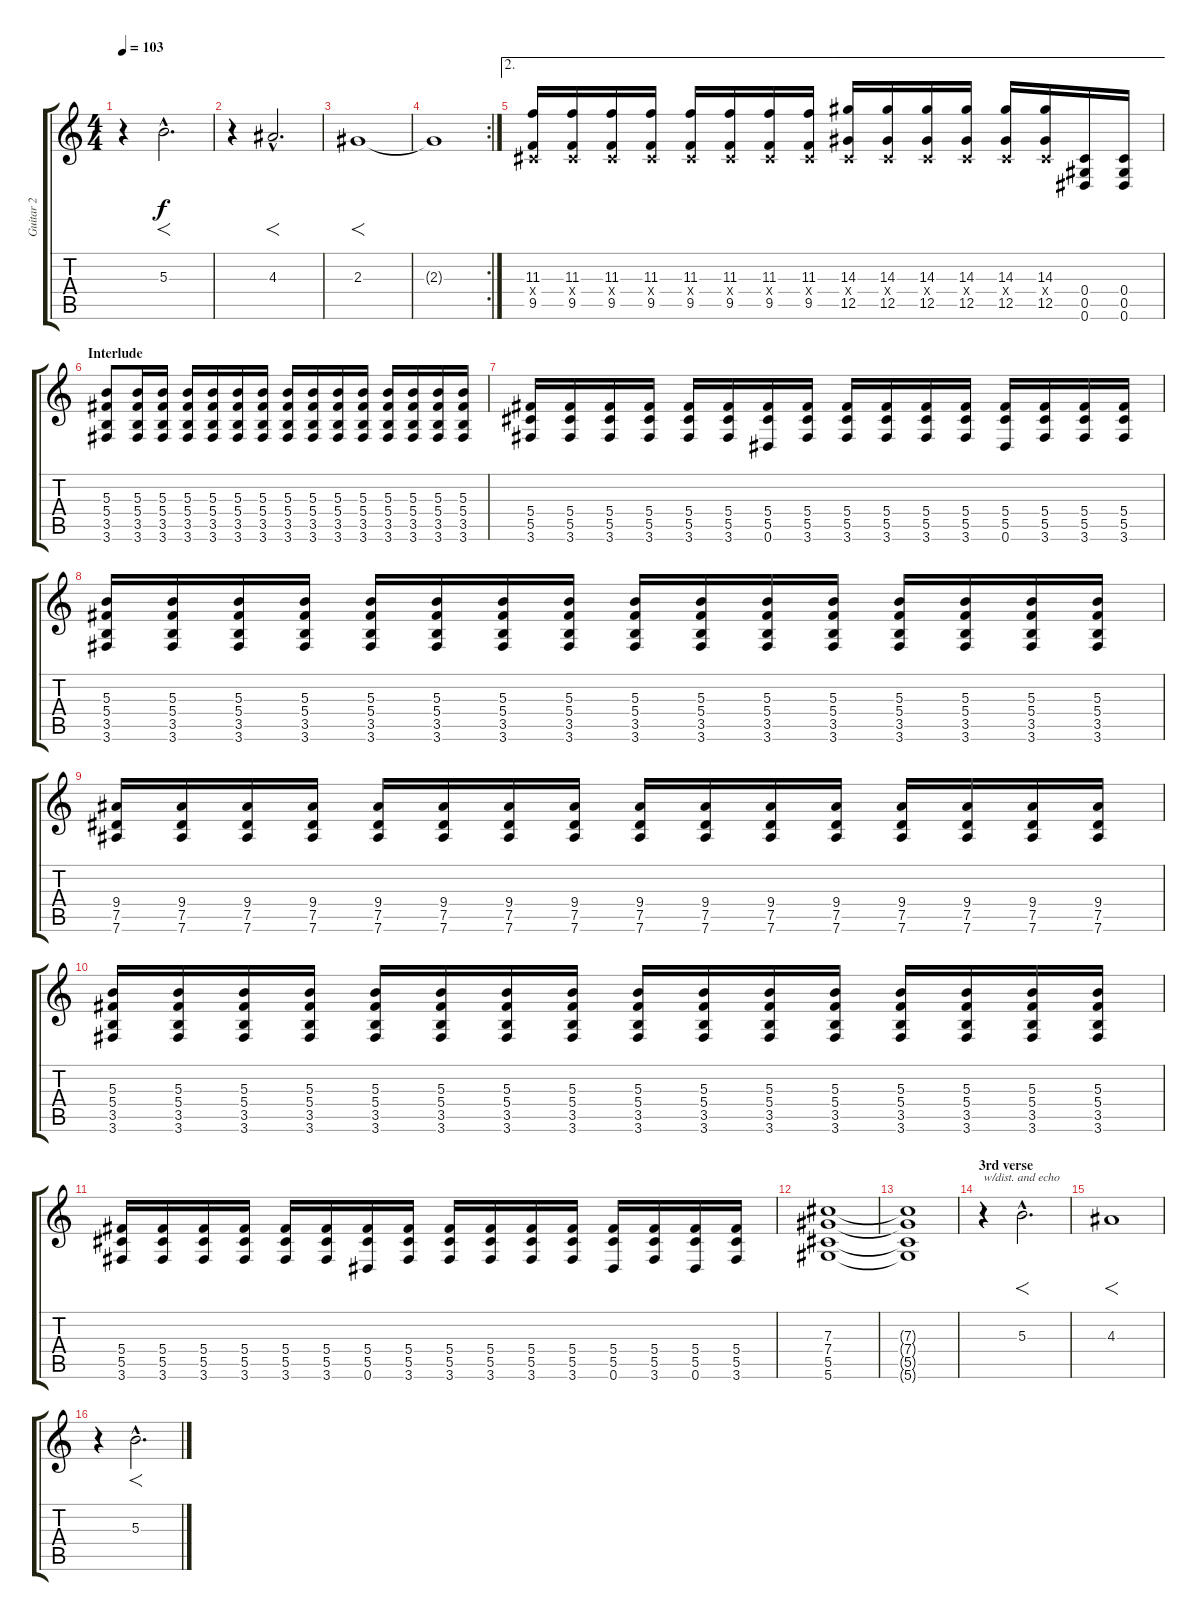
\track ("Guitar 2" "Guitar 2") {instrument distortionguitar}
\staff {score tabs}
\tuning (Eb4 Bb3 Gb3 Db3 Ab2 Eb2) {hide}
\ts (4 4)
\tempo 103
\clef g2
\ks c
r.4{dy f} 5.3{hac}.2{f d} |
r.4 4.3{hac}.2{f d} |
2.3.1{f} |
\rc 2
2.3{t}.1 |
\ae 2
(11.3 0.4{x} 9.5).16 (11.3 0.4{x} 9.5).16 (11.3 0.4{x} 9.5).16 (11.3 0.4{x} 9.5).16 (11.3 0.4{x} 9.5).16 (11.3 0.4{x} 9.5).16 (11.3 0.4{x} 9.5).16 (11.3 0.4{x} 9.5).16 (14.3 0.4{x} 12.5).16 (14.3 0.4{x} 12.5).16 (14.3 0.4{x} 12.5).16 (14.3 0.4{x} 12.5).16 (14.3 0.4{x} 12.5).16 (14.3 0.4{x} 12.5).16 (0.4 0.5 0.6).16 (0.4 0.5 0.6).16 |
\section ("" "Interlude")
(5.3 5.4 3.5 3.6).8 (5.3 5.4 3.5 3.6).16 (5.3 5.4 3.5 3.6).16 (5.3 5.4 3.5 3.6).16 (5.3 5.4 3.5 3.6).16 (5.3 5.4 3.5 3.6).16 (5.3 5.4 3.5 3.6).16 (5.3 5.4 3.5 3.6).16 (5.3 5.4 3.5 3.6).16 (5.3 5.4 3.5 3.6).16 (5.3 5.4 3.5 3.6).16 (5.3 5.4 3.5 3.6).16 (5.3 5.4 3.5 3.6).16 (5.3 5.4 3.5 3.6).16 (5.3 5.4 3.5 3.6).16 |
(5.4 5.5 3.6).16 (5.4 5.5 3.6).16 (5.4 5.5 3.6).16 (5.4 5.5 3.6).16 (5.4 5.5 3.6).16 (5.4 5.5 3.6).16 (5.4 5.5 0.6).16 (5.4 5.5 3.6).16 (5.4 5.5 3.6).16 (5.4 5.5 3.6).16 (5.4 5.5 3.6).16 (5.4 5.5 3.6).16 (5.4 5.5 0.6).16 (5.4 5.5 3.6).16 (5.4 5.5 3.6).16 (5.4 5.5 3.6).16 |
(5.3 5.4 3.5 3.6).16 (5.3 5.4 3.5 3.6).16 (5.3 5.4 3.5 3.6).16 (5.3 5.4 3.5 3.6).16 (5.3 5.4 3.5 3.6).16 (5.3 5.4 3.5 3.6).16 (5.3 5.4 3.5 3.6).16 (5.3 5.4 3.5 3.6).16 (5.3 5.4 3.5 3.6).16 (5.3 5.4 3.5 3.6).16 (5.3 5.4 3.5 3.6).16 (5.3 5.4 3.5 3.6).16 (5.3 5.4 3.5 3.6).16 (5.3 5.4 3.5 3.6).16 (5.3 5.4 3.5 3.6).16 (5.3 5.4 3.5 3.6).16 |
(9.4 7.5 7.6).16 (9.4 7.5 7.6).16 (9.4 7.5 7.6).16 (9.4 7.5 7.6).16 (9.4 7.5 7.6).16 (9.4 7.5 7.6).16 (9.4 7.5 7.6).16 (9.4 7.5 7.6).16 (9.4 7.5 7.6).16 (9.4 7.5 7.6).16 (9.4 7.5 7.6).16 (9.4 7.5 7.6).16 (9.4 7.5 7.6).16 (9.4 7.5 7.6).16 (9.4 7.5 7.6).16 (9.4 7.5 7.6).16 |
(5.3 5.4 3.5 3.6).16 (5.3 5.4 3.5 3.6).16 (5.3 5.4 3.5 3.6).16 (5.3 5.4 3.5 3.6).16 (5.3 5.4 3.5 3.6).16 (5.3 5.4 3.5 3.6).16 (5.3 5.4 3.5 3.6).16 (5.3 5.4 3.5 3.6).16 (5.3 5.4 3.5 3.6).16 (5.3 5.4 3.5 3.6).16 (5.3 5.4 3.5 3.6).16 (5.3 5.4 3.5 3.6).16 (5.3 5.4 3.5 3.6).16 (5.3 5.4 3.5 3.6).16 (5.3 5.4 3.5 3.6).16 (5.3 5.4 3.5 3.6).16 |
(5.4 5.5 3.6).16 (5.4 5.5 3.6).16 (5.4 5.5 3.6).16 (5.4 5.5 3.6).16 (5.4 5.5 3.6).16 (5.4 5.5 3.6).16 (5.4 5.5 0.6).16 (5.4 5.5 3.6).16 (5.4 5.5 3.6).16 (5.4 5.5 3.6).16 (5.4 5.5 3.6).16 (5.4 5.5 3.6).16 (5.4 5.5 0.6).16 (5.4 5.5 3.6).16 (5.4 5.5 0.6).16 (5.4 5.5 3.6).16 |
(7.3 7.4 5.5 5.6).1 |
(7.3{t} 7.4{t} 5.5{t} 5.6{t}).1 |
\section ("" "3rd verse")
r.4{txt "w/dist. and echo"} 5.3{hac}.2{f d} |
4.3.1{f} |
r.4 5.3{hac}.2{f d}
